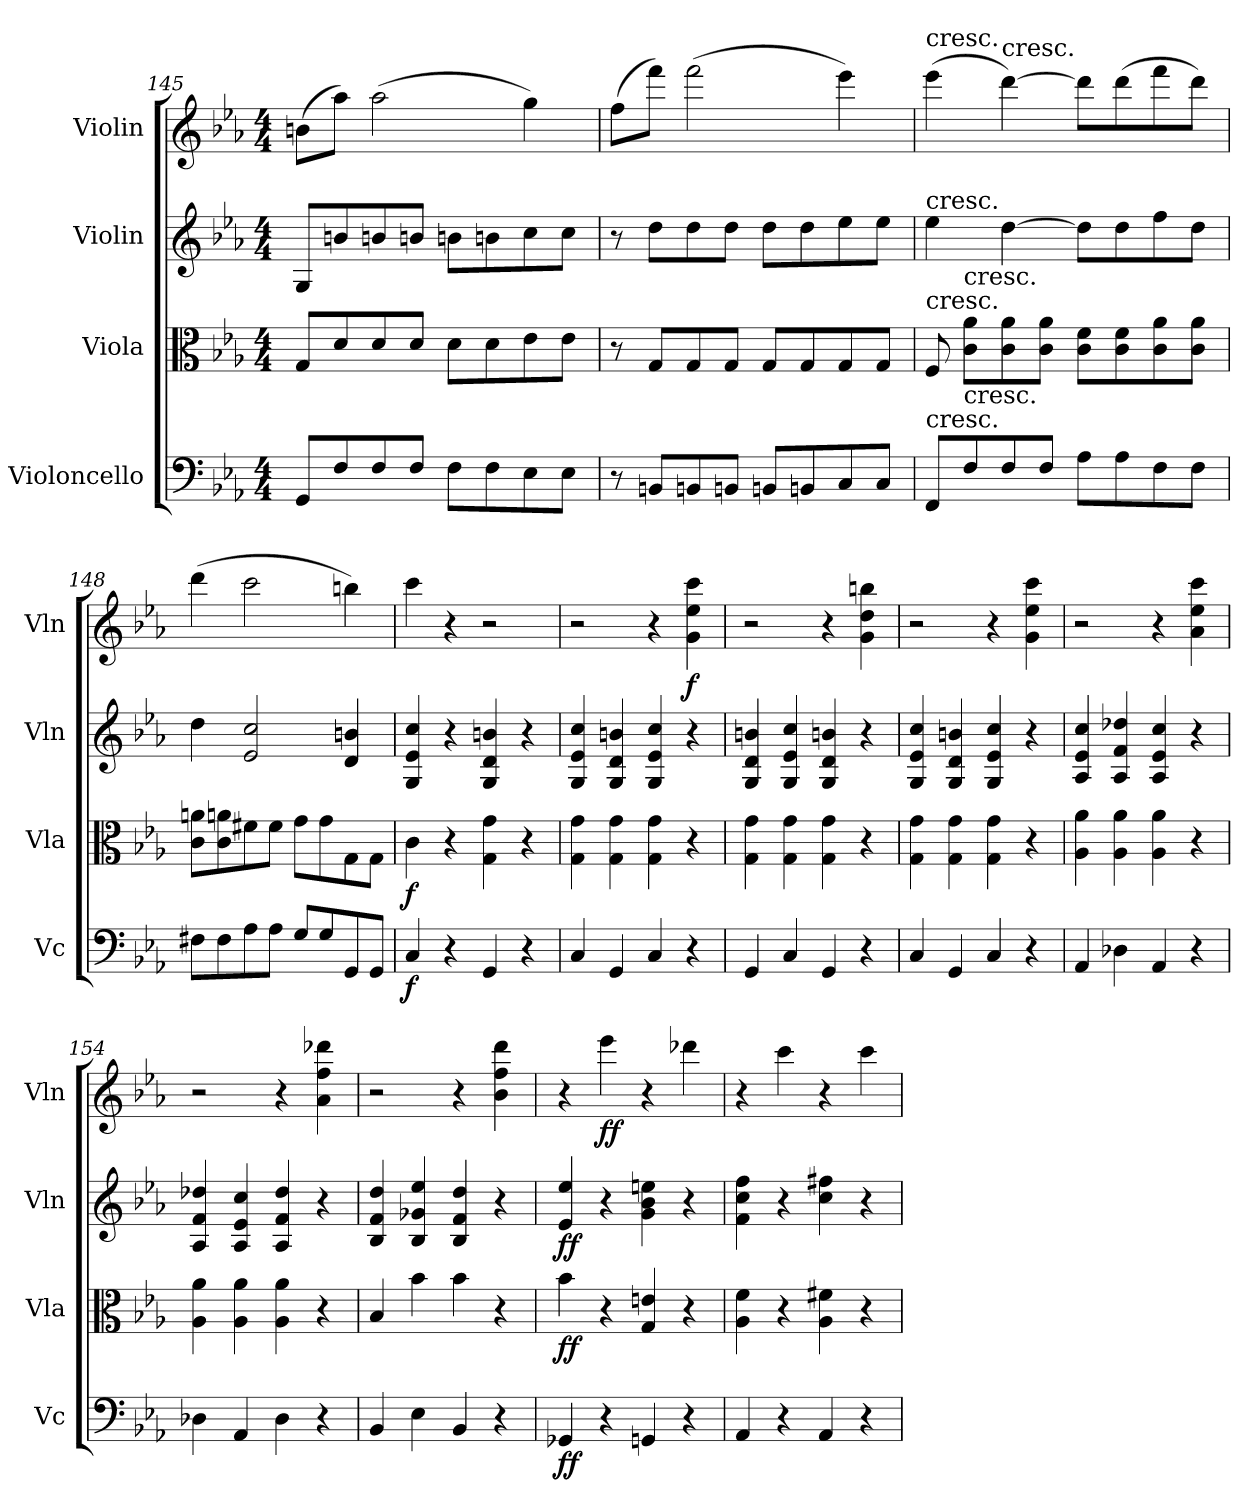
**kern	**dynam	**kern	**dynam	**kern	**dynam	**kern	**dynam
*part4	*part4	*part3	*part3	*part2	*part2	*part1	*part1
*staff4	*staff4	*staff3	*staff3	*staff2	*staff2	*staff1	*staff1
*I"Violoncello	*	*I"Viola	*	*I"Violin	*	*I"Violin	*
*I'Vc	*	*I'Vla	*	*I'Vln	*	*I'Vln	*
*clefF4	*	*clefC3	*	*clefG2	*	*clefG2	*
*k[b-e-a-]	*	*k[b-e-a-]	*	*k[b-e-a-]	*	*k[b-e-a-]	*
*c:	*	*c:	*	*c:	*	*c:	*
*M4/4	*	*M4/4	*	*M4/4	*	*M4/4	*
=145	=145	=145	=145	=145	=145	=145	=145
8GG/L	.	8G/L	.	8G/L	.	(8bn\L	.
8F/	.	8d/	.	8bn/	.	8aa-\J)	.
8F/	.	8d/	.	8bn/	.	(2aa-\	.
8F/J	.	8d/J	.	8bn/J	.	.	.
8F\L	.	8d\L	.	8bn\L	.	.	.
8F\	.	8d\	.	8bn\	.	.	.
8E-\	.	8e-\	.	8cc\	.	4gg\)	.
8E-\J	.	8e-\J	.	8cc\J	.	.	.
=146	=146	=146	=146	=146	=146	=146	=146
8r	.	8r	.	8r	.	(8ff\L	.
8BBn/L	.	8G/L	.	8dd\L	.	8fff\J)	.
8BBn/	.	8G/	.	8dd\	.	(2fff\	.
8BBn/J	.	8G/J	.	8dd\J	.	.	.
8BBn/L	.	8G/L	.	8dd\L	.	.	.
8BBn/	.	8G/	.	8dd\	.	.	.
8C/	.	8G/	.	8ee-\	.	4eee-\)	.
8C/J	.	8G/J	.	8ee-\J	.	.	.
=147	=147	=147	=147	=147	=147	=147	=147
!	!	!	!	!	!	!LO:TX:t=cresc.	!
!	!	!	!	!LO:TX:t=cresc.	!	!	!
!	!	!LO:TX:t=cresc.	!	!	!	!	!
!LO:TX:t=cresc.	!	!	!	!	!	!	!
8FF/L	.	8F/	.	4ee-\	.	(4eee-\	.
!	!	!LO:TX:t=cresc.	!	!	!	!	!
!LO:TX:t=cresc.	!	!	!	!	!	!	!
8F/	.	8c\ 8a-\L	.	.	.	.	.
!	!	!	!	!	!	!LO:TX:t=cresc.	!
8F/	.	8c\ 8a-\	.	[4dd\	.	[4ddd\)	.
8F/J	.	8c\ 8a-\J	.	.	.	.	.
8A-\L	.	8c\ 8f\L	.	8dd\L]	.	8ddd\L]	.
8A-\	.	8c\ 8f\	.	8dd\	.	(8ddd\	.
8F\	.	8c\ 8a-\	.	8ff\	.	8fff\	.
8F\J	.	8c\ 8a-\J	.	8dd\J	.	8ddd\J)	.
=148	=148	=148	=148	=148	=148	=148	=148
8F#X\L	.	8c\ 8an\L	.	4dd\	.	(4ddd\	.
8F#\	.	8c\ 8an\	.	.	.	.	.
8A-\	.	8f#X\	.	2e-/ 2cc/	.	2ccc\	.
8A-\J	.	8f#\J	.	.	.	.	.
8G/L	.	8g\L	.	.	.	.	.
8G/	.	8g\	.	.	.	.	.
8GG/	.	8G\	.	4d/ 4bn/	.	4bbn\)	.
8GG/J	.	8G\J	.	.	.	.	.
=149	=149	=149	=149	=149	=149	=149	=149
4C/	f	4c\	f	4G/ 4e-/ 4cc/	.	4ccc\	.
4r	.	4r	.	4r	.	4r	.
4GG/	.	4G\ 4g\	.	4G/ 4d/ 4bn/	.	2r	.
4r	.	4r	.	4r	.	.	.
=150	=150	=150	=150	=150	=150	=150	=150
4C/	.	4G\ 4g\	.	4G/ 4e-/ 4cc/	.	2r	.
4GG/	.	4G\ 4g\	.	4G/ 4d/ 4bn/	.	.	.
4C/	.	4G\ 4g\	.	4G/ 4e-/ 4cc/	.	4r	.
4r	.	4r	.	4r	.	4g\ 4ee-\ 4ccc\	f
=151	=151	=151	=151	=151	=151	=151	=151
4GG/	.	4G\ 4g\	.	4G/ 4d/ 4bn/	.	2r	.
4C/	.	4G\ 4g\	.	4G/ 4e-/ 4cc/	.	.	.
4GG/	.	4G\ 4g\	.	4G/ 4d/ 4bn/	.	4r	.
4r	.	4r	.	4r	.	4g\ 4dd\ 4bbn\	.
=152	=152	=152	=152	=152	=152	=152	=152
4C/	.	4G\ 4g\	.	4G/ 4e-/ 4cc/	.	2r	.
4GG/	.	4G\ 4g\	.	4G/ 4d/ 4bn/	.	.	.
4C/	.	4G\ 4g\	.	4G/ 4e-/ 4cc/	.	4r	.
4r	.	4r	.	4r	.	4g\ 4ee-\ 4ccc\	.
=153	=153	=153	=153	=153	=153	=153	=153
4AA-/	.	4A-\ 4a-\	.	4A-/ 4e-/ 4cc/	.	2r	.
4D-X\	.	4A-\ 4a-\	.	4A-/ 4f/ 4dd-X/	.	.	.
4AA-/	.	4A-\ 4a-\	.	4A-/ 4e-/ 4cc/	.	4r	.
4r	.	4r	.	4r	.	4a-\ 4ee-\ 4ccc\	.
=154	=154	=154	=154	=154	=154	=154	=154
4D-X\	.	4A-\ 4a-\	.	4A-/ 4f/ 4dd-X/	.	2r	.
4AA-/	.	4A-\ 4a-\	.	4A-/ 4e-/ 4cc/	.	.	.
4D-\	.	4A-\ 4a-\	.	4A-/ 4f/ 4dd-/	.	4r	.
4r	.	4r	.	4r	.	4a-\ 4ff\ 4ddd-X\	.
=155	=155	=155	=155	=155	=155	=155	=155
4BB-/	.	4B-/	.	4B-/ 4f/ 4dd/	.	2r	.
4E-\	.	4b-\	.	4B-/ 4g-X/ 4ee-/	.	.	.
4BB-/	.	4b-\	.	4B-/ 4f/ 4dd/	.	4r	.
4r	.	4r	.	4r	.	4b-\ 4ff\ 4ddd\	.
=156	=156	=156	=156	=156	=156	=156	=156
4GG-X/	ff	4b-\	ff	4e-/ 4ee-/	ff	4r	.
4r	.	4r	.	4r	.	4eee-\	ff
4GGn/	.	4G/ 4en/	.	4g\ 4b-\ 4een\	.	4r	.
4r	.	4r	.	4r	.	4ddd-X\	.
=157	=157	=157	=157	=157	=157	=157	=157
4AA-/	.	4A-\ 4f\	.	4f\ 4cc\ 4ff\	.	4r	.
4r	.	4r	.	4r	.	4ccc\	.
4AA-/	.	4A-\ 4f#X\	.	4cc\ 4ff#X\	.	4r	.
4r	.	4r	.	4r	.	4ccc\	.
=	=	=	=	=	=	=	=
*-	*-	*-	*-	*-	*-	*-	*-
